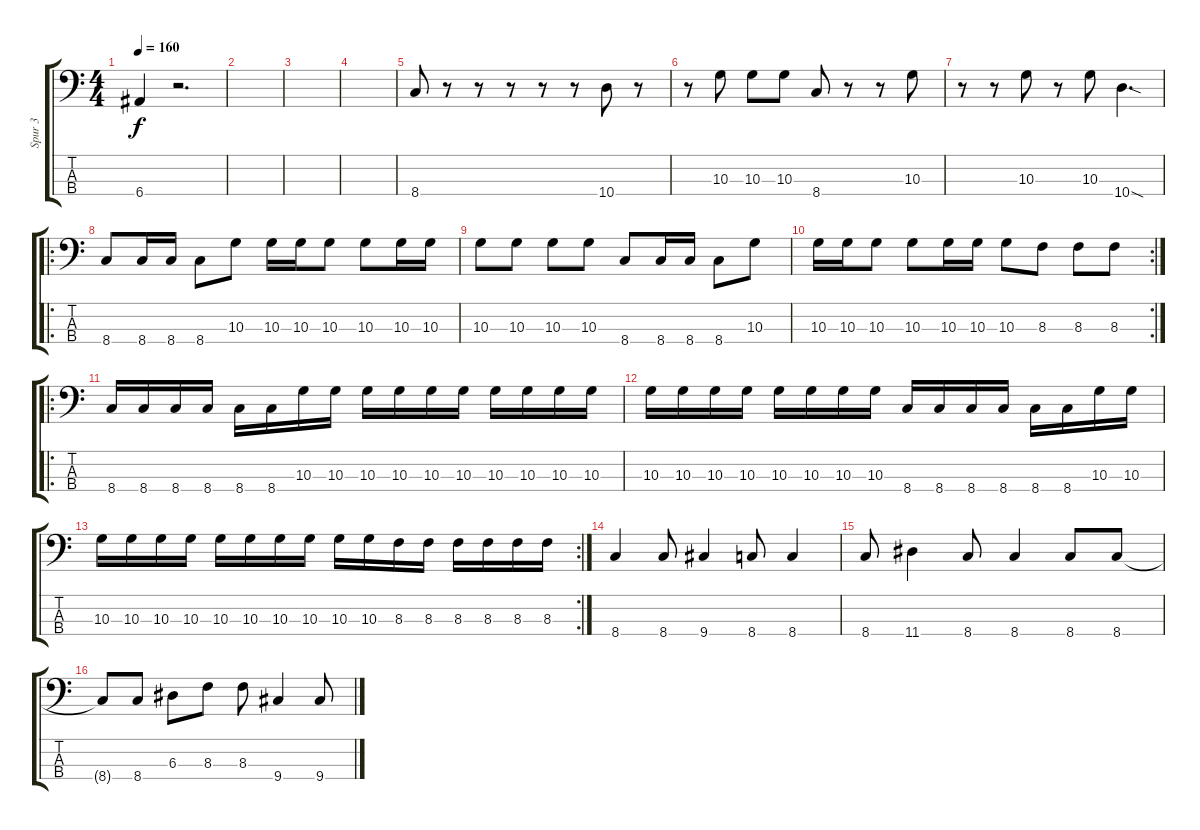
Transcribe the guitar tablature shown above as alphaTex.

\track ("Spur 3" "Spur 3") {instrument electricbasspick}
\staff {score tabs}
\tuning (G2 D2 A1 E1) {hide}
\ts (4 4)
\tempo 160
\clef f4
\ks c
6.4.4{dy f} r.2{d} |
|
|
|
8.4.8 r.8 r.8 r.8 r.8 r.8 10.4.8 r.8 |
r.8 10.3.8 10.3.8 10.3.8 8.4.8 r.8 r.8 10.3.8 |
r.8 r.8 10.3.8 r.8 10.3.8 10.4{sod}.4{d} |
\ro
8.4.8 8.4.16 8.4.16 8.4.8 10.3.8 10.3.16 10.3.16 10.3.8 10.3.8 10.3.16 10.3.16 |
10.3.8 10.3.8 10.3.8 10.3.8 8.4.8 8.4.16 8.4.16 8.4.8 10.3.8 |
\rc 2
10.3.16 10.3.16 10.3.8 10.3.8 10.3.16 10.3.16 10.3.8 8.3.8 8.3.8 8.3.8 |
\ro
8.4.16 8.4.16 8.4.16 8.4.16 8.4.16 8.4.16 10.3.16 10.3.16 10.3.16 10.3.16 10.3.16 10.3.16 10.3.16 10.3.16 10.3.16 10.3.16 |
10.3.16 10.3.16 10.3.16 10.3.16 10.3.16 10.3.16 10.3.16 10.3.16 8.4.16 8.4.16 8.4.16 8.4.16 8.4.16 8.4.16 10.3.16 10.3.16 |
\rc 2
10.3.16 10.3.16 10.3.16 10.3.16 10.3.16 10.3.16 10.3.16 10.3.16 10.3.16 10.3.16 8.3.16 8.3.16 8.3.16 8.3.16 8.3.16 8.3.16 |
8.4.4 8.4.8 9.4.4 8.4.8 8.4.4 |
8.4.8 11.4.4 8.4.8 8.4.4 8.4.8 8.4.8 |
8.4{t}.8 8.4.8 6.3.8 8.3.8 8.3.8 9.4.4 9.4.8
